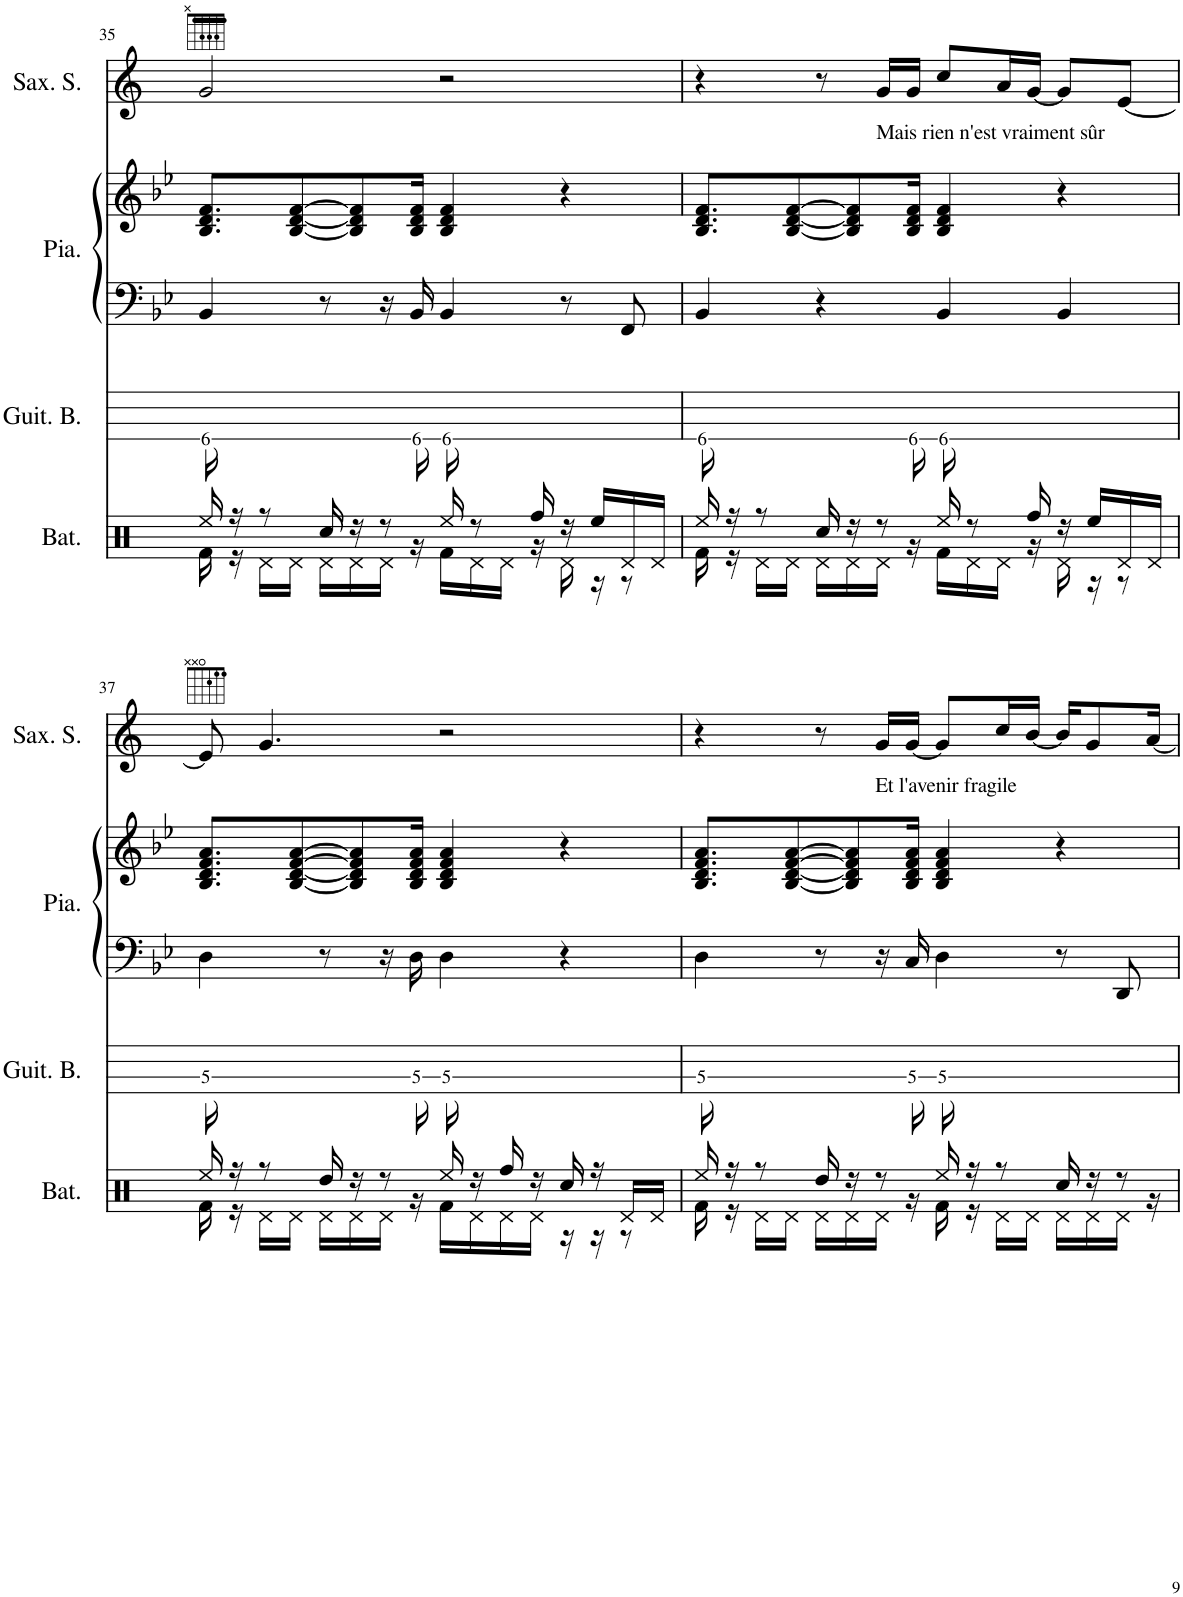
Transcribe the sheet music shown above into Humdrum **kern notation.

**kern	**kern	**kern	**kern	**kern
*part4	*part3	*part2	*part2	*part1
*staff5	*staff4	*staff3	*staff2	*staff1
*I"Batterie	*I"Guitare basse	*I"Piano	*	*I"Saxophone soprano
*I'Bat.	*I'Guit. B.	*I'Pia.	*	*I'Sax. S.
!!LO:PB:g=z
*clefX	*	*clefF4	*clefG2	*clefG2
*	*Trd7c12	*	*	*Trd1c2
*k[]	*k[b-e-]	*k[b-e-]	*k[b-e-]	*k[]
*M4/4	*M4/4	*M4/4	*M4/4	*M4/4
=35	=35	=35	=35	=35
*^	*	*	*	*
16Ree/	16Rf\	16BB-\	4BB-/	8.B-/ 8.d/ 8.f/L	2g/
16r	16r	4r	.	.	.
8r	16Rd\LL	.	.	.	.
.	16Rd\JJ	.	.	[8B-/ [8d/ [8f/	.
16Rcc/	16Rd\LL	.	8r	.	.
16r	16Rd\	8r	.	8B-/] 8d/] 8f/]	.
8r	16Rd\JJ	.	16r	.	.
.	16r	16BB-\	16BB-/	16B-/ 16d/ 16f/Jk	.
16Ree/	16Rf\LL	16BB-\	4BB-/	4B-/ 4d/ 4f/	2r
8r	16Rd\	4r	.	.	.
.	16Rd\JJ	.	.	.	.
16Rff/	16r	.	.	.	.
16r	16Rd\	.	8r	4r	.
16Ree/LL	16r	8r	.	.	.
16Rd/	8r	.	8FF/	.	.
16Rd/JJ	.	16r	.	.	.
=36	=36	=36	=36	=36	=36
16Ree/	16Rf\	16BB-\	4BB-/	8.B-/ 8.d/ 8.f/L	4r
16r	16r	4r	.	.	.
8r	16Rd\LL	.	.	.	.
.	16Rd\JJ	.	.	[8B-/ [8d/ [8f/	.
16Rcc/	16Rd\LL	.	4r	.	8r
16r	16Rd\	8r	.	8B-/] 8d/] 8f/]	.
!	!	!	!	!	!LO:TX:b:t=Mais rien n'est vraiment sûr
8r	16Rd\JJ	.	.	.	16g/LL
.	16r	16BB-\	.	16B-/ 16d/ 16f/Jk	16g/JJ
16Ree/	16Rf\LL	16BB-\	4BB-/	4B-/ 4d/ 4f/	8cc/L
8r	16Rd\	4r	.	.	.
.	16Rd\JJ	.	.	.	16a/L
16Rff/	16r	.	.	.	[16g/JJ
16r	16Rd\	.	4BB-/	4r	8g/L]
16Ree/LL	16r	8r	.	.	.
16Rd/	8r	.	.	.	[8e/J
16Rd/JJ	.	16r	.	.	.
!!LO:LB:g=z
=37	=37	=37	=37	=37	=37
16Ree/	16Rf\	16D\	4D\	8.B-/ 8.d/ 8.f/ 8.a/L	8e/]
16r	16r	4r	.	.	.
8r	16Rd\LL	.	.	.	4.g/
.	16Rd\JJ	.	.	[8B-/ [8d/ [8f/ [8a/	.
16Rdd/	16Rd\LL	.	8r	.	.
16r	16Rd\	8r	.	8B-/] 8d/] 8f/] 8a/]	.
8r	16Rd\JJ	.	16r	.	.
.	16r	16D\	16D\	16B-/ 16d/ 16f/ 16a/Jk	.
16Ree/	16Rf\LL	16D\	4D\	4B-/ 4d/ 4f/ 4a/	2r
16r	16Rd\	4r	.	.	.
16Rff/	16Rd\	.	.	.	.
16r	16Rd\JJ	.	.	.	.
16Rcc/	16r	.	4r	4r	.
16r	16r	8r	.	.	.
16Rd/LL	8r	.	.	.	.
16Rd/JJ	.	16r	.	.	.
=38	=38	=38	=38	=38	=38
16Ree/	16Rf\	16D\	4D\	8.B-/ 8.d/ 8.f/ 8.a/L	4r
16r	16r	4r	.	.	.
8r	16Rd\LL	.	.	.	.
.	16Rd\JJ	.	.	[8B-/ [8d/ [8f/ [8a/	.
16Rdd/	16Rd\LL	.	8r	.	8r
16r	16Rd\	8r	.	8B-/] 8d/] 8f/] 8a/]	.
!	!	!	!	!	!LO:TX:b:t=Et l'avenir fragile
8r	16Rd\JJ	.	16r	.	16g/LL
.	16r	16D\	16C/	16B-/ 16d/ 16f/ 16a/Jk	[16g/JJ
16Ree/	16Rf\	16D\	4D\	4B-/ 4d/ 4f/ 4a/	8g/L]
16r	16r	4r	.	.	.
8r	16Rd\LL	.	.	.	16cc/L
.	16Rd\JJ	.	.	.	[16b/JJ
16Rcc/	16Rd\LL	.	8r	4r	16b/KL]
16r	16Rd\	8r	.	.	8g/
8r	16Rd\JJ	.	8DD/	.	.
.	16r	16r	.	.	[16a/Jk
*v	*v	*	*	*	*
=	=	=	=	=
*-	*-	*-	*-	*-
